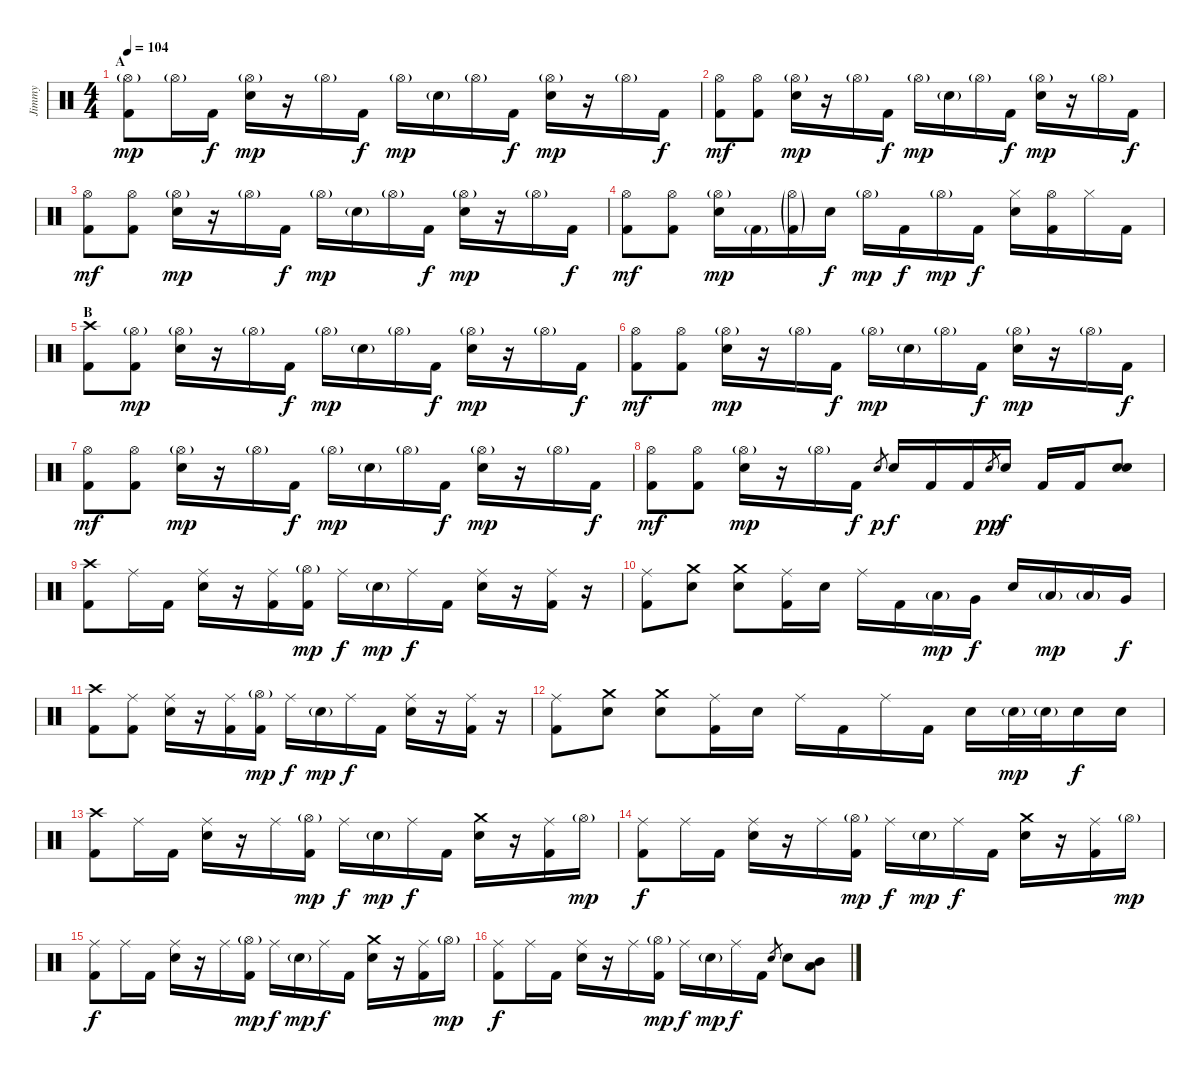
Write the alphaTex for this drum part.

\track ("Jimmy" "Jimmy") {instrument percussion}
\staff {score}
\articulation defaults
\ts (4 4)
\section ("" "A")
\tempo 104
\clef neutral
\ks c
("Hi-Hat (open)"{g} "Kick (hit) 2").8{dy mp} "Hi-Hat (open)"{g}.16 "Kick (hit) 2".16{dy f} ("Hi-Hat (open)"{g} "Electric Snare (hit)").16{dy mp} r.16 "Hi-Hat (open)"{g}.16 "Kick (hit) 2".16{dy f} "Hi-Hat (open)"{g}.16{dy mp} "Electric Snare (hit)"{g}.16 "Hi-Hat (open)"{g}.16 "Kick (hit) 2".16{dy f} ("Hi-Hat (open)"{g} "Electric Snare (hit)").16{dy mp} r.16 "Hi-Hat (open)"{g}.16 "Kick (hit) 2".16{dy f} |
("Hi-Hat (open)" "Kick (hit) 2").8{dy mf} ("Hi-Hat (open)" "Kick (hit) 2").8 ("Hi-Hat (open)"{g} "Electric Snare (hit)").16{dy mp} r.16 "Hi-Hat (open)"{g}.16 "Kick (hit) 2".16{dy f} "Hi-Hat (open)"{g}.16{dy mp} "Electric Snare (hit)"{g}.16 "Hi-Hat (open)"{g}.16 "Kick (hit) 2".16{dy f} ("Hi-Hat (open)"{g} "Electric Snare (hit)").16{dy mp} r.16 "Hi-Hat (open)"{g}.16 "Kick (hit) 2".16{dy f} |
("Hi-Hat (open)" "Kick (hit) 2").8{dy mf} ("Hi-Hat (open)" "Kick (hit) 2").8 ("Hi-Hat (open)"{g} "Electric Snare (hit)").16{dy mp} r.16 "Hi-Hat (open)"{g}.16 "Kick (hit) 2".16{dy f} "Hi-Hat (open)"{g}.16{dy mp} "Electric Snare (hit)"{g}.16 "Hi-Hat (open)"{g}.16 "Kick (hit) 2".16{dy f} ("Hi-Hat (open)"{g} "Electric Snare (hit)").16{dy mp} r.16 "Hi-Hat (open)"{g}.16 "Kick (hit) 2".16{dy f} |
("Hi-Hat (open)" "Kick (hit) 2").8{dy mf} ("Hi-Hat (open)" "Kick (hit) 2").8 ("Hi-Hat (open)"{g} "Electric Snare (hit)").16{dy mp} "Kick (hit) 2"{g}.16 ("Hi-Hat (open)"{g} "Kick (hit) 2"{g}).16 "Electric Snare (hit)".16{dy f} "Hi-Hat (open)"{g}.16{dy mp} "Kick (hit) 2".16{dy f} "Hi-Hat (open)"{g}.16{dy mp} "Kick (hit) 2".16{dy f} ("Hi-Hat (closed)" "Electric Snare (hit)").16 ("Hi-Hat (open)" "Kick (hit) 2").16 "Hi-Hat (closed)".16 "Kick (hit) 2".16 |
\section ("" "B")
("Crash high (hit)" "Kick (hit) 2").8 ("Hi-Hat (open)"{g} "Kick (hit) 2").8{dy mp} ("Hi-Hat (open)"{g} "Electric Snare (hit)").16 r.16 "Hi-Hat (open)"{g}.16 "Kick (hit) 2".16{dy f} "Hi-Hat (open)"{g}.16{dy mp} "Electric Snare (hit)"{g}.16 "Hi-Hat (open)"{g}.16 "Kick (hit) 2".16{dy f} ("Hi-Hat (open)"{g} "Electric Snare (hit)").16{dy mp} r.16 "Hi-Hat (open)"{g}.16 "Kick (hit) 2".16{dy f} |
("Hi-Hat (open)" "Kick (hit) 2").8{dy mf} ("Hi-Hat (open)" "Kick (hit) 2").8 ("Hi-Hat (open)"{g} "Electric Snare (hit)").16{dy mp} r.16 "Hi-Hat (open)"{g}.16 "Kick (hit) 2".16{dy f} "Hi-Hat (open)"{g}.16{dy mp} "Electric Snare (hit)"{g}.16 "Hi-Hat (open)"{g}.16 "Kick (hit) 2".16{dy f} ("Hi-Hat (open)"{g} "Electric Snare (hit)").16{dy mp} r.16 "Hi-Hat (open)"{g}.16 "Kick (hit) 2".16{dy f} |
("Hi-Hat (open)" "Kick (hit) 2").8{dy mf} ("Hi-Hat (open)" "Kick (hit) 2").8 ("Hi-Hat (open)"{g} "Electric Snare (hit)").16{dy mp} r.16 "Hi-Hat (open)"{g}.16 "Kick (hit) 2".16{dy f} "Hi-Hat (open)"{g}.16{dy mp} "Electric Snare (hit)"{g}.16 "Hi-Hat (open)"{g}.16 "Kick (hit) 2".16{dy f} ("Hi-Hat (open)"{g} "Electric Snare (hit)").16{dy mp} r.16 "Hi-Hat (open)"{g}.16 "Kick (hit) 2".16{dy f} |
("Hi-Hat (open)" "Kick (hit) 2").8{dy mf} ("Hi-Hat (open)" "Kick (hit) 2").8 ("Hi-Hat (open)"{g} "Electric Snare (hit)").16{dy mp} r.16 "Hi-Hat (open)"{g}.16 "Kick (hit) 2".16{dy f} "Electric Snare (hit)".8{gr dy p} "Electric Snare (hit)".16{dy f} "Kick (hit) 2".16 "Kick (hit) 2".16 "Electric Snare (hit)".8{gr dy pp} "Electric Snare (hit)".16{dy f} "Kick (hit) 2".16 "Kick (hit) 2".16 ("Electric Snare (hit)" "Electric Snare (hit)").8 |
("Crash high (hit)" "Kick (hit) 2").8 "Ride (middle)".16 "Kick (hit) 2".16 ("Ride (middle)" "Electric Snare (hit)").16 r.16 ("Ride (middle)" "Kick (hit) 2").16 ("Hi-Hat (open)"{g} "Kick (hit) 2").16{dy mp} "Ride (middle)".16{dy f} "Electric Snare (hit)"{g}.16{dy mp} "Ride (middle)".16{dy f} "Kick (hit) 2".16 ("Ride (middle)" "Electric Snare (hit)").16 r.16 ("Ride (middle)" "Kick (hit) 2").16 r.16 |
("Ride (middle)" "Kick (hit) 2").8 ("Crash medium (hit)" "Electric Snare (hit)").8 ("Crash medium (hit)" "Electric Snare (hit)").8 ("Ride (middle)" "Kick (hit) 2").16 "Electric Snare (hit)".16 "Ride (middle)".16 "Kick (hit) 2".16 "Low Tom (hit)"{g}.16{dy mp} "Very Low Tom (hit)".16{dy f} "Electric Snare (hit)".16 "Low Tom (hit)"{g}.16{dy mp} "Low Tom (hit)"{g}.16 "Very Low Tom (hit)".16{dy f} |
("Crash high (hit)" "Kick (hit) 2").8 ("Ride (middle)" "Kick (hit) 2").8 ("Ride (middle)" "Electric Snare (hit)").16 r.16 ("Ride (middle)" "Kick (hit) 2").16 ("Hi-Hat (open)"{g} "Kick (hit) 2").16{dy mp} "Ride (middle)".16{dy f} "Electric Snare (hit)"{g}.16{dy mp} "Ride (middle)".16{dy f} "Kick (hit) 2".16 ("Ride (middle)" "Electric Snare (hit)").16 r.16 ("Ride (middle)" "Kick (hit) 2").16 r.16 |
("Ride (middle)" "Kick (hit) 2").8 ("Crash medium (hit)" "Electric Snare (hit)").8 ("Crash medium (hit)" "Electric Snare (hit)").8 ("Ride (middle)" "Kick (hit) 2").16 "Electric Snare (hit)".16 "Ride (middle)".16 "Kick (hit) 2".16 "Ride (middle)".16 "Kick (hit) 2".16 "Electric Snare (hit)".16 "Electric Snare (hit)"{g}.32{dy mp} "Electric Snare (hit)"{g}.32 "Electric Snare (hit)".16{dy f} "Electric Snare (hit)".16 |
("Crash high (hit)" "Kick (hit) 2").8 "Ride (middle)".16 "Kick (hit) 2".16 ("Ride (middle)" "Electric Snare (hit)").16 r.16 "Ride (middle)".16 ("Hi-Hat (open)"{g} "Kick (hit) 2").16{dy mp} "Ride (middle)".16{dy f} "Electric Snare (hit)"{g}.16{dy mp} "Ride (middle)".16{dy f} "Kick (hit) 2".16 ("Crash medium (hit)" "Electric Snare (hit)").16 r.16 ("Ride (middle)" "Kick (hit) 2").16 "Hi-Hat (open)"{g}.16{dy mp} |
("Ride (middle)" "Kick (hit) 2").8{dy f} "Ride (middle)".16 "Kick (hit) 2".16 ("Ride (middle)" "Electric Snare (hit)").16 r.16 "Ride (middle)".16 ("Hi-Hat (open)"{g} "Kick (hit) 2").16{dy mp} "Ride (middle)".16{dy f} "Electric Snare (hit)"{g}.16{dy mp} "Ride (middle)".16{dy f} "Kick (hit) 2".16 ("Crash medium (hit)" "Electric Snare (hit)").16 r.16 ("Ride (middle)" "Kick (hit) 2").16 "Hi-Hat (open)"{g}.16{dy mp} |
("Ride (middle)" "Kick (hit) 2").8{dy f} "Ride (middle)".16 "Kick (hit) 2".16 ("Ride (middle)" "Electric Snare (hit)").16 r.16 "Ride (middle)".16 ("Hi-Hat (open)"{g} "Kick (hit) 2").16{dy mp} "Ride (middle)".16{dy f} "Electric Snare (hit)"{g}.16{dy mp} "Ride (middle)".16{dy f} "Kick (hit) 2".16 ("Crash medium (hit)" "Electric Snare (hit)").16 r.16 ("Ride (middle)" "Kick (hit) 2").16 "Hi-Hat (open)"{g}.16{dy mp} |
("Ride (middle)" "Kick (hit) 2").8{dy f} "Ride (middle)".16 "Kick (hit) 2".16 ("Ride (middle)" "Electric Snare (hit)").16 r.16 "Ride (middle)".16 ("Hi-Hat (open)"{g} "Kick (hit) 2").16{dy mp} "Ride (middle)".16{dy f} "Electric Snare (hit)"{g}.16{dy mp} "Ride (middle)".16{dy f} "Kick (hit) 2".16 "Electric Snare (hit)".8{gr} "Electric Snare (hit)".8 ("Mid Tom (hit)" "Low Tom (hit)").8
